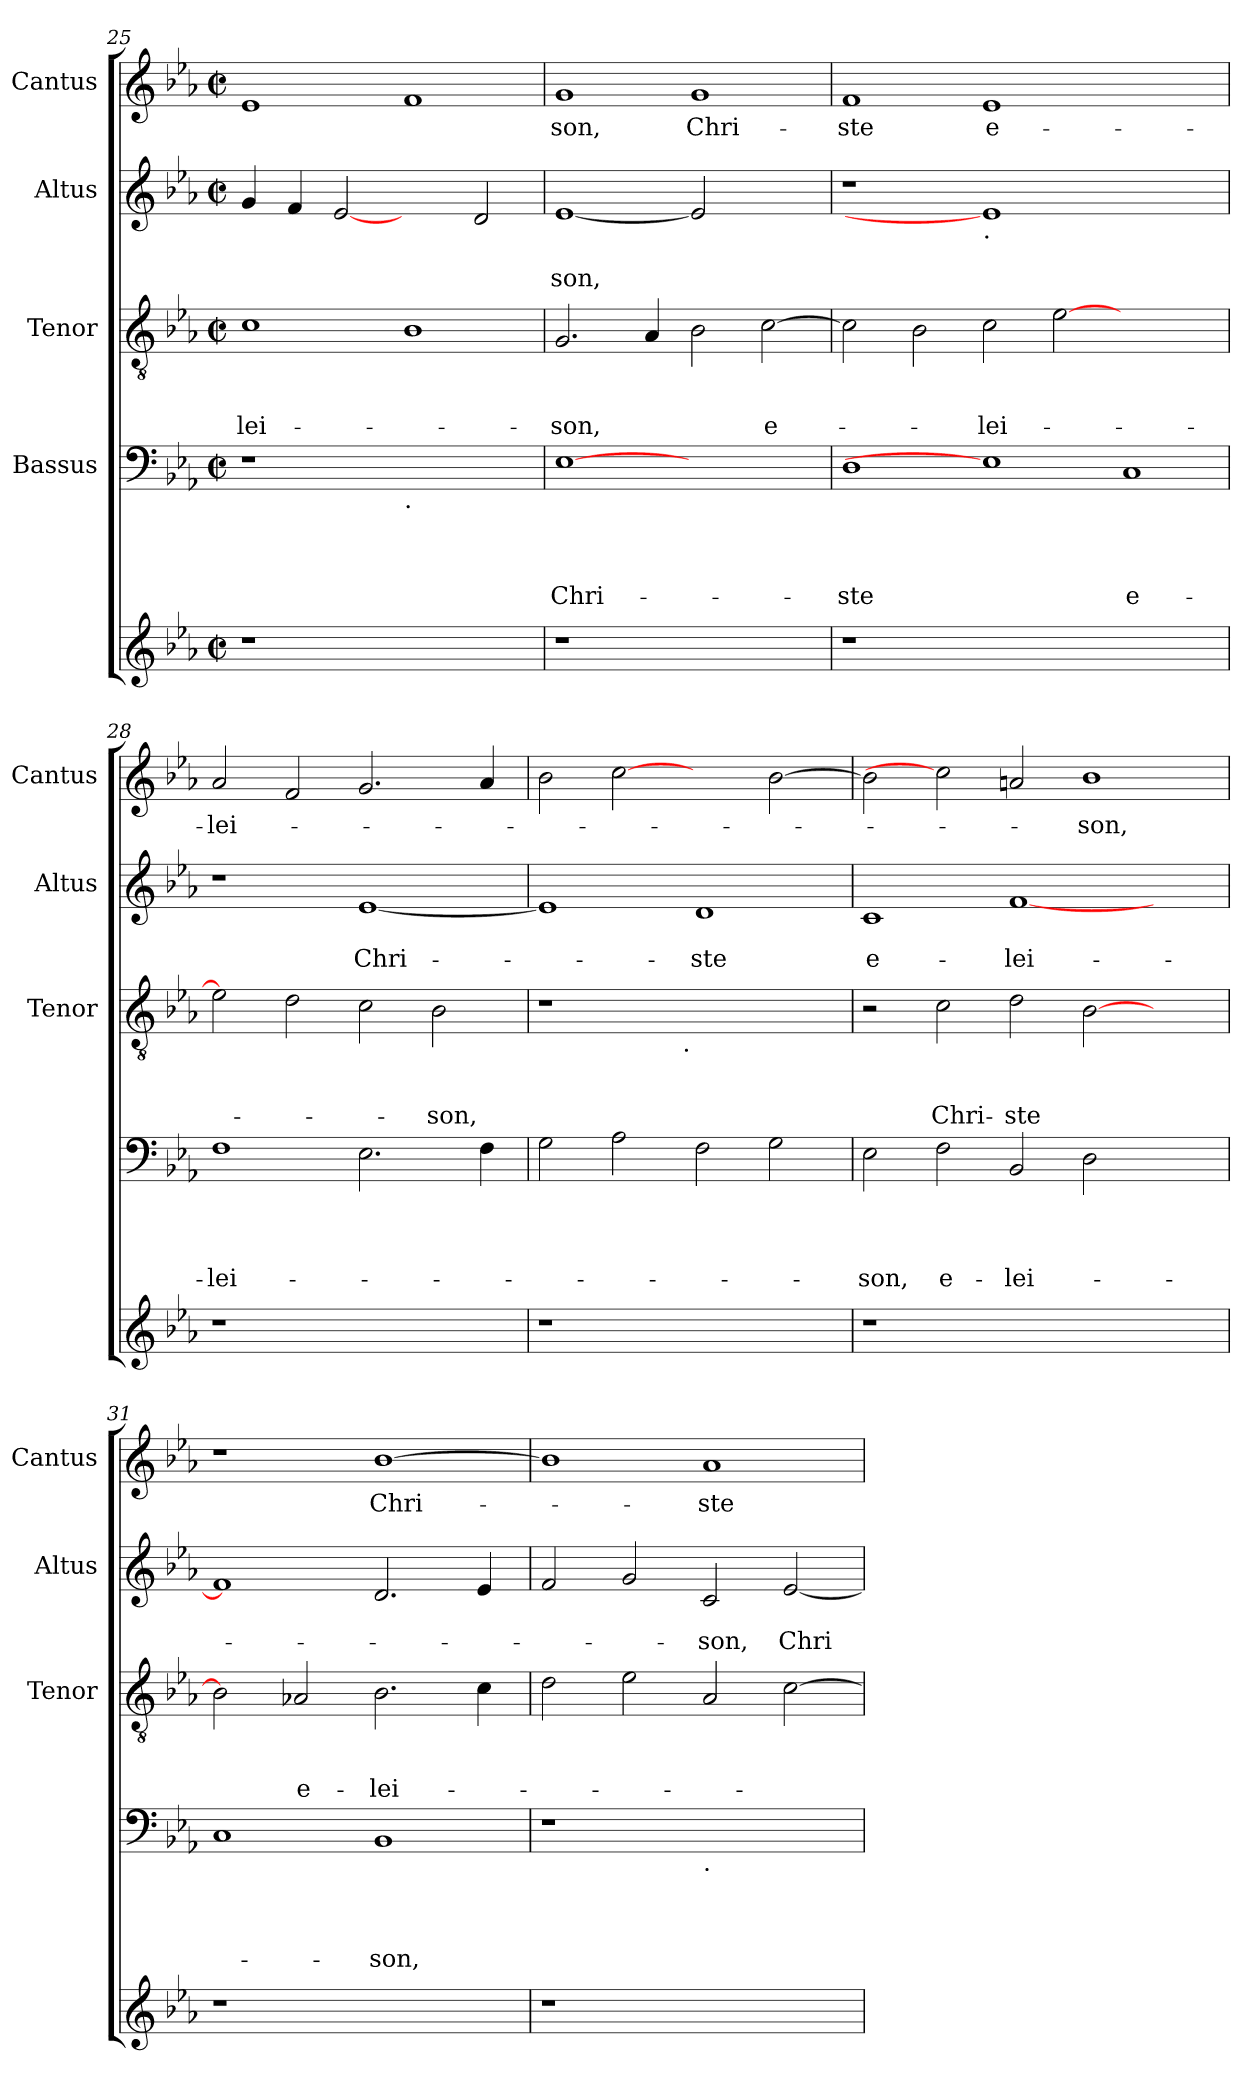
**kern	**kern	**text	**text	**text	**text	**kern	**text	**text	**text	**kern	**text	**text	**kern	**text
*part5	*part4	*part4	*part4	*part4	*part4	*part3	*part3	*part3	*part3	*part2	*part2	*part2	*part1	*part1
*staff5	*staff4	*staff4	*staff4	*staff4	*staff4	*staff3	*staff3	*staff3	*staff3	*staff2	*staff2	*staff2	*staff1	*staff1
*	*I"Bassus	*	*	*	*	*I"Tenor	*	*	*	*I"Altus	*	*	*I"Cantus	*
*	*	*	*	*	*	*I'Tenor	*	*	*	*I'Altus	*	*	*I'Cantus	*
!!LO:LB:g=z
*clefG2	*clefF4	*	*	*	*	*clefGv2	*	*	*	*clefG2	*	*	*clefG2	*
*k[b-e-a-]	*k[b-e-a-]	*	*	*	*	*k[b-e-a-]	*	*	*	*k[b-e-a-]	*	*	*k[b-e-a-]	*
*E-:	*E-:	*	*	*	*	*E-:	*	*	*	*E-:	*	*	*E-:	*
*M2/2	*M2/2	*	*	*	*	*M2/2	*	*	*	*M2/2	*	*	*M2/2	*
*met(c|)	*met(c|)	*	*	*	*	*met(c|)	*	*	*	*met(c|)	*	*	*met(c|)	*
=25	=25	=25	=25	=25	=25	=25	=25	=25	=25	=25	=25	=25	=25	=25
!	!	!	!	!	!	!	!	!	!LO:LY:b	!	!	!	!	!
1r	1r	.	.	.	.	1c	.	.	-lei-	4g/	.	.	1e-	.
.	.	.	.	.	.	.	.	.	.	4f/	.	.	.	.
.	.	.	.	.	.	.	.	.	.	[2e-	.	.	.	.
!	!LO:TX:b:t=.	!	!	!	!	!	!	!	!	!	!	!	!	!
1ryy	1ryy	.	.	.	.	1B-	.	.	.	2ryy	.	.	1f	.
.	.	.	.	.	.	.	.	.	.	2d/	.	.	.	.
=26	=26	=26	=26	=26	=26	=26	=26	=26	=26	=26	=26	=26	=26	=26
!	!	!	!	!	!LO:LY:b	!	!	!	!LO:LY:b	!	!	!LO:LY:b	!	!LO:LY:b
1r	[1E-	.	.	.	Chri-	2.G/	.	.	-son,	[1e-	.	-son,	1g	-son,
.	.	.	.	.	.	4A-/	.	.	.	.	.	.	.	.
!	!	!	!	!	!	!	!	!	!	!	!	!	!	!LO:LY:b
1ryy	1ryy	.	.	.	.	2B-\	.	.	.	2e-]	.	.	1g	Chri-
!	!	!	!	!	!	!	!	!	!LO:LY:b	!	!	!	!	!
.	.	.	.	.	.	[>2c\	.	.	e-	2ryy	.	.	.	.
=27	=27	=27	=27	=27	=27	=27	=27	=27	=27	=27	=27	=27	=27	=27
!	!	!	!	!	!LO:LY:b	!	!	!	!	!	!	!	!	!LO:LY:b
1r	1D	.	.	.	-ste	2c\]	.	.	.	1r	.	.	1f	-ste
.	.	.	.	.	.	2B-\	.	.	.	.	.	.	.	.
!	!	!	!	!	!	!	!	!	!	!LO:TX:b:t=.	!	!	!	!
!	!	!	!	!	!	!	!	!	!LO:LY:b	!	!	!	!	!LO:LY:b
0ryy	1E-]	.	.	.	.	2c\	.	.	-lei-	1e-]	.	.	1e-	e-
.	.	.	.	.	.	[>2e-\	.	.	.	.	.	.	.	.
!	!	!	!	!	!LO:LY:b	!	!	!	!	!	!	!	!	!
.	1C	.	.	.	e-	1ryy	.	.	.	1ryy	.	.	1ryy	.
=28	=28	=28	=28	=28	=28	=28	=28	=28	=28	=28	=28	=28	=28	=28
!	!	!	!	!	!LO:LY:b	!	!	!	!	!	!	!	!	!LO:LY:b
1r	1F	.	.	.	-lei-	2e-\]	.	.	.	1r	.	.	2a-/	-lei-
.	.	.	.	.	.	2d\	.	.	.	.	.	.	2f/	.
!	!	!	!	!	!	!	!	!	!	!	!	!LO:LY:b	!	!
1ryy	2.E-\	.	.	.	.	2c\	.	.	.	[<1e-	.	Chri-	2.g/	.
!	!	!	!	!	!	!	!	!	!LO:LY:b	!	!	!	!	!
.	.	.	.	.	.	2B-\	.	.	-son,	.	.	.	.	.
.	4F\	.	.	.	.	.	.	.	.	.	.	.	4a-/	.
=29	=29	=29	=29	=29	=29	=29	=29	=29	=29	=29	=29	=29	=29	=29
*	*	*	*	*	*	*^	*	*	*	*	*	*	*	*
1r	2G\	.	.	.	.	1r	2ryy	.	.	.	1e-]	.	.	2b-\	.
.	2A-\	.	.	.	.	.	4...ryy	.	.	.	.	.	.	[2cc	.
!	!	!	!	!	!	!	!LO:TX:b:t=.	!	!	!	!	!	!	!	!
.	.	.	.	.	.	.	1ryy	.	.	.	.	.	.	.	.
!	!	!	!	!	!	!	!	!	!	!	!	!	!LO:LY:b	!	!
1ryy	2F\	.	.	.	.	1ryy	.	.	.	.	1d	.	-ste	2ryy	.
.	2G\	.	.	.	.	.	.	.	.	.	.	.	.	[<2b-\	.
.	.	.	.	.	.	.	32ryy	.	.	.	.	.	.	.	.
!!LO:PB:g=z
=30	=30	=30	=30	=30	=30	=30	=30	=30	=30	=30	=30	=30	=30	=30	=30
!	!	!	!	!	!LO:LY:b	!	!	!	!	!	!	!	!LO:LY:b	!	!
*	*	*	*	*	*	*v	*v	*	*	*	*	*	*	*	*
1r	2E-\	.	.	.	-son,	2r	.	.	.	1c	.	e-	2b-\]	.
!	!	!	!	!	!LO:LY:b	!	!	!	!LO:LY:b	!	!	!	!	!
.	2F\	.	.	.	e-	2c\	.	.	Chri-	.	.	.	2cc]	.
!	!	!	!	!	!LO:LY:b	!	!	!	!LO:LY:b	!	!	!LO:LY:b	!	!
1.ryy	2BB-/	.	.	.	-lei-	2d\	.	.	-ste	[<1f	.	-lei-	2an/	.
!	!	!	!	!	!	!	!	!	!	!	!	!	!	!LO:LY:b
.	2D\	.	.	.	.	[>2B-\	.	.	.	.	.	.	1b-	-son,
.	2ryy	.	.	.	.	2ryy	.	.	.	2ryy	.	.	.	.
=31	=31	=31	=31	=31	=31	=31	=31	=31	=31	=31	=31	=31	=31	=31
1r	1C	.	.	.	.	2B-\]	.	.	.	1f]	.	.	1r	.
!	!	!	!	!	!	!	!	!	!LO:LY:b	!	!	!	!	!
.	.	.	.	.	.	2A-X/	.	.	e-	.	.	.	.	.
!	!	!	!	!	!LO:LY:b	!	!	!	!LO:LY:b	!	!	!	!	!LO:LY:b
1ryy	1BB-	.	.	.	-son,	2.B-\	.	.	-lei-	2.d/	.	.	[>1b-	Chri-
.	.	.	.	.	.	4c\	.	.	.	4e-/	.	.	.	.
=32	=32	=32	=32	=32	=32	=32	=32	=32	=32	=32	=32	=32	=32	=32
1r	1r	.	.	.	.	2d\	.	.	.	2f/	.	.	1b-]	.
.	.	.	.	.	.	2e-\	.	.	.	2g/	.	.	.	.
!	!LO:TX:b:t=.	!	!	!	!	!	!	!	!	!	!	!	!	!
!	!	!	!	!	!	!	!	!	!	!	!	!LO:LY:b	!	!LO:LY:b
1ryy	1ryy	.	.	.	.	2A-/	.	.	.	2c/	.	-son,	1a-	-ste
!	!	!	!	!	!	!	!	!	!	!	!	!LO:LY:b	!	!
.	.	.	.	.	.	[>2c\	.	.	.	[<2e-/	.	Chri-	.	.
=	=	=	=	=	=	=	=	=	=	=	=	=	=	=
*-	*-	*-	*-	*-	*-	*-	*-	*-	*-	*-	*-	*-	*-	*-
